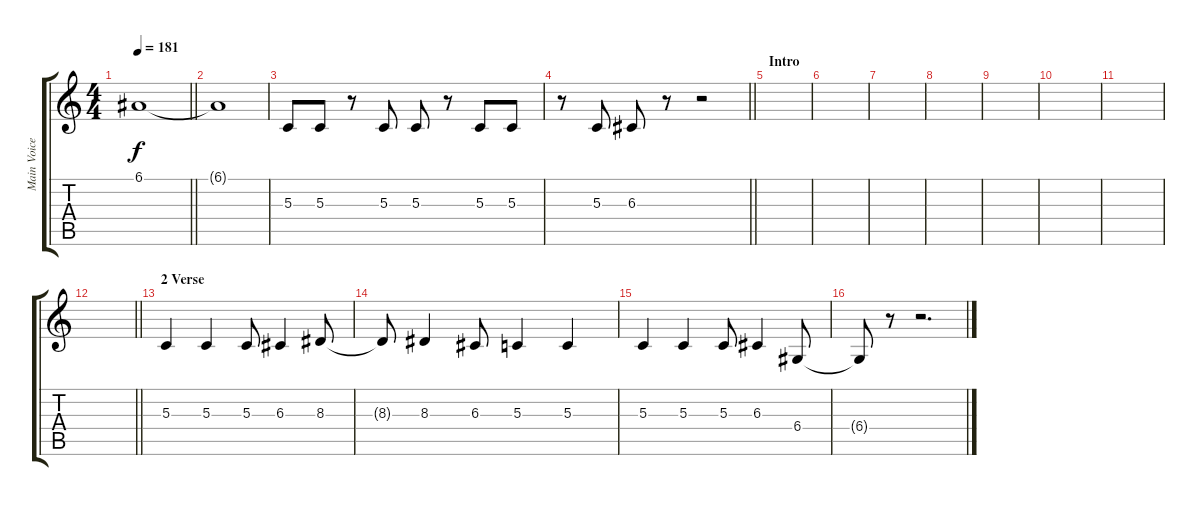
\track ("Main Voice" "Main Voice") {instrument lead2sawtooth}
\staff {score tabs}
\tuning (E4 B3 G3 D3 A2 E2) {hide}
\ts (4 4)
\tempo 181
\clef g2
\barLineRight lightlight
\ks c
6.1{t}.1{dy f} |
6.1{t}.1 |
5.3.8{instrument lead6voice} 5.3.8 r.8 5.3.8 5.3.8 r.8 5.3.8 5.3.8 |
\barLineRight lightlight
r.8 5.3.8 6.3.8 r.8 r.2 |
\section ("" "Intro")
|
|
|
|
|
|
|
\barLineRight lightlight
|
\section ("" "2 Verse")
5.3.4 5.3.4 5.3.8 6.3.4 8.3.8 |
8.3{t}.8 8.3.4 6.3.8 5.3.4 5.3.4 |
5.3.4 5.3.4 5.3.8 6.3.4 6.4.8 |
6.4{t}.8 r.8 r.2{d}
